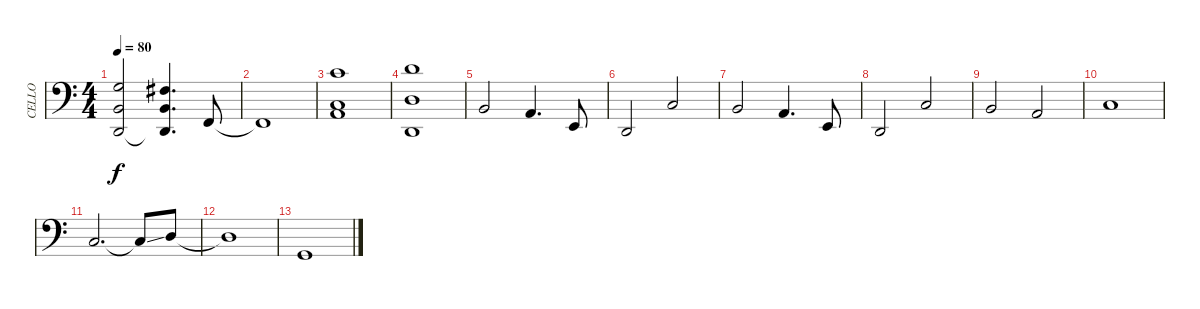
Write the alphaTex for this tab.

\track ("CELLO" "CELLO") {instrument cello}
\staff {score}
\tuning (G2 D2 A1 E1) {hide}
\ts (4 4)
\tempo 80
\clef f4
\ks c
(17.2 5.3 19.4).2{dy f} (4.1 16.2 5.3{t}).4{d} 3.2.8 |
3.2{t}.1 |
(17.1 10.2 12.3).1 |
(7.1 0.2 29.3).1 |
4.1.2 2.1.4{d} 2.2.8 |
0.2.2 5.1.2 |
4.1.2 2.1.4{d} 2.2.8 |
0.2.2 5.1.2 |
4.1.2 2.1.2 |
5.1.1 |
5.1.2{d} 5.1{ss t}.8 7.1.8 |
7.1{t}.1 |
0.1.1
